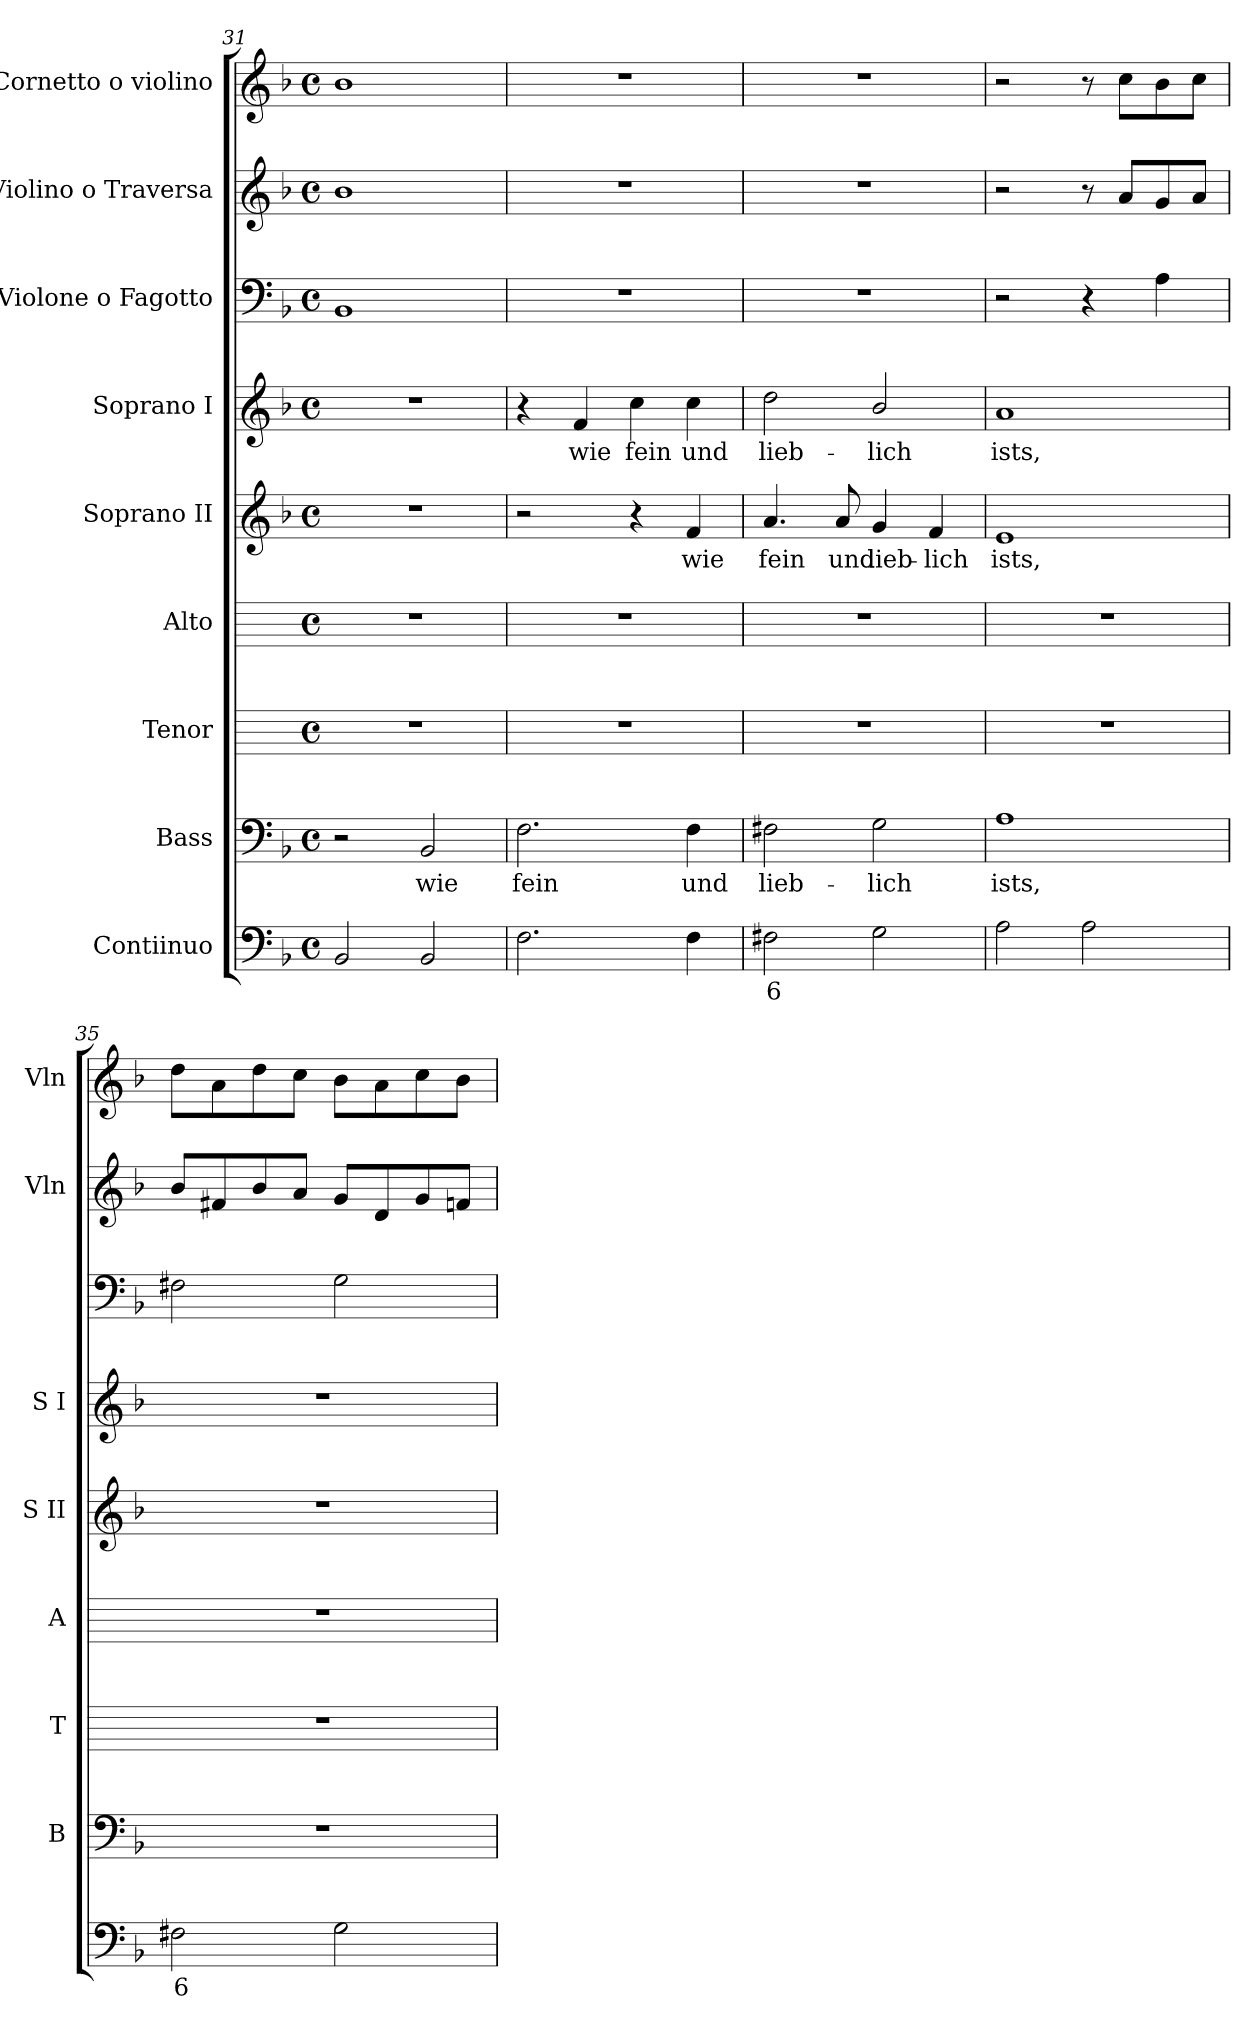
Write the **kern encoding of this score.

**kern	**text	**kern	**text	**kern	**kern	**kern	**text	**kern	**text	**kern	**kern	**kern
*part9	*part9	*part8	*part8	*part7	*part6	*part5	*part5	*part4	*part4	*part3	*part2	*part1
*staff9	*staff9	*staff8	*staff8	*staff7	*staff6	*staff5	*staff5	*staff4	*staff4	*staff3	*staff2	*staff1
*I"Contiinuo	*	*I"Bass	*	*I"Tenor	*I"Alto	*I"Soprano II	*	*I"Soprano I	*	*I"Violone o Fagotto	*I"Violino o Traversa	*I"Cornetto o violino
*	*	*I'B	*	*I'T	*I'A	*I'S II	*	*I'S I	*	*	*I'Vln	*I'Vln
*clefF4	*	*clefF4	*	*	*	*clefG2	*	*clefG2	*	*clefF4	*clefG2	*clefG2
*k[b-]	*	*k[b-]	*	*	*	*k[b-]	*	*k[b-]	*	*k[b-]	*k[b-]	*k[b-]
*F:	*	*F:	*	*	*	*F:	*	*F:	*	*F:	*F:	*F:
*M4/4	*	*M4/4	*	*M4/4	*M4/4	*M4/4	*	*M4/4	*	*M4/4	*M4/4	*M4/4
*met(c)	*	*met(c)	*	*met(c)	*met(c)	*met(c)	*	*met(c)	*	*met(c)	*met(c)	*met(c)
=31	=31	=31	=31	=31	=31	=31	=31	=31	=31	=31	=31	=31
2BB-	.	2r	.	1r	1r	1r	.	1r	.	1BB-	1b-	1b-
!	!	!	!LO:LY:b	!	!	!	!	!	!	!	!	!
2BB-	.	2BB-	wie	.	.	.	.	.	.	.	.	.
=32	=32	=32	=32	=32	=32	=32	=32	=32	=32	=32	=32	=32
!	!	!	!LO:LY:b	!	!	!	!	!	!	!	!	!
2.F	.	2.F	fein	1r	1r	2r	.	4r	.	1r	1r	1r
!	!	!	!	!	!	!	!	!	!LO:LY:b	!	!	!
.	.	.	.	.	.	.	.	4f	wie	.	.	.
!	!	!	!	!	!	!	!	!	!LO:LY:b	!	!	!
.	.	.	.	.	.	4r	.	4cc	fein	.	.	.
!	!	!	!LO:LY:b	!	!	!	!LO:LY:b	!	!LO:LY:b	!	!	!
4F	.	4F	und	.	.	4f	wie	4cc	und	.	.	.
=33	=33	=33	=33	=33	=33	=33	=33	=33	=33	=33	=33	=33
!	!LO:LY:b	!	!LO:LY:b	!	!	!	!LO:LY:b	!	!LO:LY:b	!	!	!
2F#X	6	2F#X	lieb-	1r	1r	4.a	fein	2dd	lieb-	1r	1r	1r
!	!	!	!	!	!	!	!LO:LY:b	!	!	!	!	!
.	.	.	.	.	.	8a	und	.	.	.	.	.
!	!	!	!LO:LY:b	!	!	!	!LO:LY:b	!	!LO:LY:b	!	!	!
2G	.	2G	-lich	.	.	4g	lieb-	2b-/	-lich	.	.	.
!	!	!	!	!	!	!	!LO:LY:b	!	!	!	!	!
.	.	.	.	.	.	4f	-lich	.	.	.	.	.
=34	=34	=34	=34	=34	=34	=34	=34	=34	=34	=34	=34	=34
!	!	!	!LO:LY:b	!	!	!	!LO:LY:b	!	!LO:LY:b	!	!	!
2A	.	1A	ists,	1r	1r	1e	ists,	1a	ists,	2r	2r	2r
2A	.	.	.	.	.	.	.	.	.	4r	8r	8r
.	.	.	.	.	.	.	.	.	.	.	8aL	8ccL
.	.	.	.	.	.	.	.	.	.	4A	8g	8b-
.	.	.	.	.	.	.	.	.	.	.	8aJ	8ccJ
=35	=35	=35	=35	=35	=35	=35	=35	=35	=35	=35	=35	=35
!	!LO:LY:b	!	!	!	!	!	!	!	!	!	!	!
2F#X	6	1r	.	1r	1r	1r	.	1r	.	2F#X	8b-L	8ddL
.	.	.	.	.	.	.	.	.	.	.	8f#X	8a
.	.	.	.	.	.	.	.	.	.	.	8b-	8dd
.	.	.	.	.	.	.	.	.	.	.	8aJ	8ccJ
2G	.	.	.	.	.	.	.	.	.	2G	8gL	8b-L
.	.	.	.	.	.	.	.	.	.	.	8d	8a
.	.	.	.	.	.	.	.	.	.	.	8g	8cc
.	.	.	.	.	.	.	.	.	.	.	8fnJ	8b-J
=	=	=	=	=	=	=	=	=	=	=	=	=
*-	*-	*-	*-	*-	*-	*-	*-	*-	*-	*-	*-	*-
